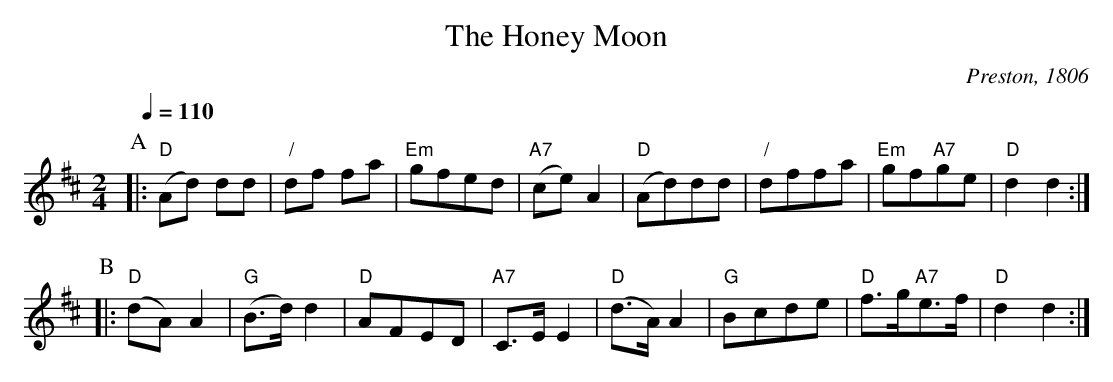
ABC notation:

X:1
T:The Honey Moon
Q:1/4=110
M:2/4
L:1/8
C:Preston, 1806
K:D
P:A
|: "D"(Ad) dd | "/"df fa | "Em"gfed | "A7"(ce)A2 | "D"(Ad)dd | "/"dffa | "Em"gf"A7"ge | "D"d2d2 :|
P:B
|: "D"(dA)A2 | "G"(B>d)d2 | "D"AFED | "A7"C>EE2 | "D"(d>A) A2 | "G"Bcde | "D"f>g"A7"e>f | "D"d2d2 :|
